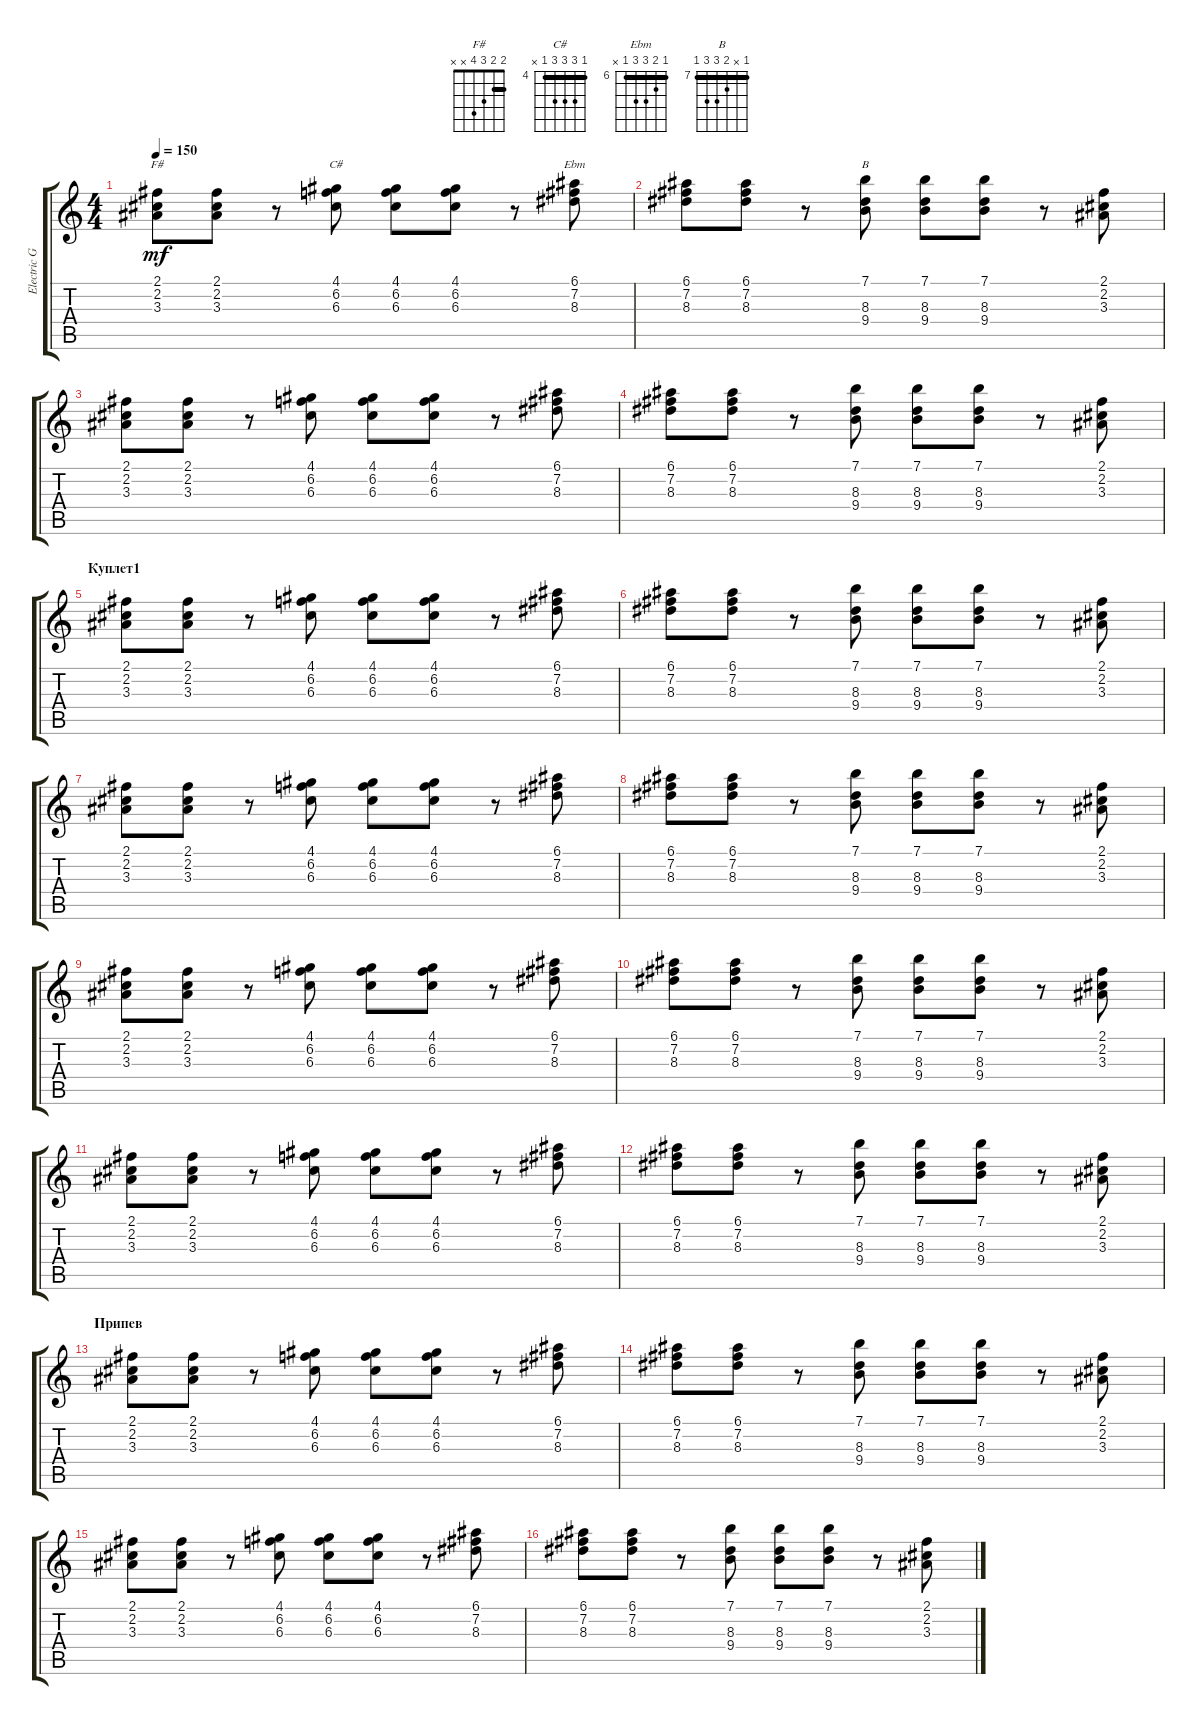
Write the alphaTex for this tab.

\track ("Electric Guitar" "Electric G") {instrument distortionguitar}
\staff {score tabs}
\tuning (E4 B3 G3 D3 A2 E2) {hide}
\chord ("F#" 2 2 3 4 x x) {barre 2}
\chord ("C#" 4 6 6 6 4 x) {firstfret 4 barre 4}
\chord ("Ebm" 6 7 8 8 6 x) {firstfret 6 barre 6}
\chord ("B" 7 x 8 9 9 7) {firstfret 7 barre 7}
\ts (4 4)
\tempo 150
\clef g2
\ks c
(2.1 2.2 3.3).8{ch "F#" dy mf instrument distortionguitar} (2.1 2.2 3.3).8 r.8 (4.1 6.2 6.3).8{ch "C#"} (4.1 6.2 6.3).8 (4.1 6.2 6.3).8 r.8 (6.1 7.2 8.3).8{ch "Ebm"} |
(6.1 7.2 8.3).8 (6.1 7.2 8.3).8 r.8 (7.1 8.3 9.4).8{ch "B"} (7.1 8.3 9.4).8 (7.1 8.3 9.4).8 r.8 (2.1 2.2 3.3).8 |
(2.1 2.2 3.3).8 (2.1 2.2 3.3).8 r.8 (4.1 6.2 6.3).8 (4.1 6.2 6.3).8 (4.1 6.2 6.3).8 r.8 (6.1 7.2 8.3).8 |
(6.1 7.2 8.3).8 (6.1 7.2 8.3).8 r.8 (7.1 8.3 9.4).8 (7.1 8.3 9.4).8 (7.1 8.3 9.4).8 r.8 (2.1 2.2 3.3).8 |
\section ("" "Куплет1")
(2.1 2.2 3.3).8 (2.1 2.2 3.3).8 r.8 (4.1 6.2 6.3).8 (4.1 6.2 6.3).8 (4.1 6.2 6.3).8 r.8 (6.1 7.2 8.3).8 |
(6.1 7.2 8.3).8 (6.1 7.2 8.3).8 r.8 (7.1 8.3 9.4).8 (7.1 8.3 9.4).8 (7.1 8.3 9.4).8 r.8 (2.1 2.2 3.3).8 |
(2.1 2.2 3.3).8 (2.1 2.2 3.3).8 r.8 (4.1 6.2 6.3).8 (4.1 6.2 6.3).8 (4.1 6.2 6.3).8 r.8 (6.1 7.2 8.3).8 |
(6.1 7.2 8.3).8 (6.1 7.2 8.3).8 r.8 (7.1 8.3 9.4).8 (7.1 8.3 9.4).8 (7.1 8.3 9.4).8 r.8 (2.1 2.2 3.3).8 |
(2.1 2.2 3.3).8 (2.1 2.2 3.3).8 r.8 (4.1 6.2 6.3).8 (4.1 6.2 6.3).8 (4.1 6.2 6.3).8 r.8 (6.1 7.2 8.3).8 |
(6.1 7.2 8.3).8 (6.1 7.2 8.3).8 r.8 (7.1 8.3 9.4).8 (7.1 8.3 9.4).8 (7.1 8.3 9.4).8 r.8 (2.1 2.2 3.3).8 |
(2.1 2.2 3.3).8 (2.1 2.2 3.3).8 r.8 (4.1 6.2 6.3).8 (4.1 6.2 6.3).8 (4.1 6.2 6.3).8 r.8 (6.1 7.2 8.3).8 |
(6.1 7.2 8.3).8 (6.1 7.2 8.3).8 r.8 (7.1 8.3 9.4).8 (7.1 8.3 9.4).8 (7.1 8.3 9.4).8 r.8 (2.1 2.2 3.3).8 |
\section ("" "Припев")
(2.1 2.2 3.3).8 (2.1 2.2 3.3).8 r.8 (4.1 6.2 6.3).8 (4.1 6.2 6.3).8 (4.1 6.2 6.3).8 r.8 (6.1 7.2 8.3).8 |
(6.1 7.2 8.3).8 (6.1 7.2 8.3).8 r.8 (7.1 8.3 9.4).8 (7.1 8.3 9.4).8 (7.1 8.3 9.4).8 r.8 (2.1 2.2 3.3).8 |
(2.1 2.2 3.3).8 (2.1 2.2 3.3).8 r.8 (4.1 6.2 6.3).8 (4.1 6.2 6.3).8 (4.1 6.2 6.3).8 r.8 (6.1 7.2 8.3).8 |
(6.1 7.2 8.3).8 (6.1 7.2 8.3).8 r.8 (7.1 8.3 9.4).8 (7.1 8.3 9.4).8 (7.1 8.3 9.4).8 r.8 (2.1 2.2 3.3).8
